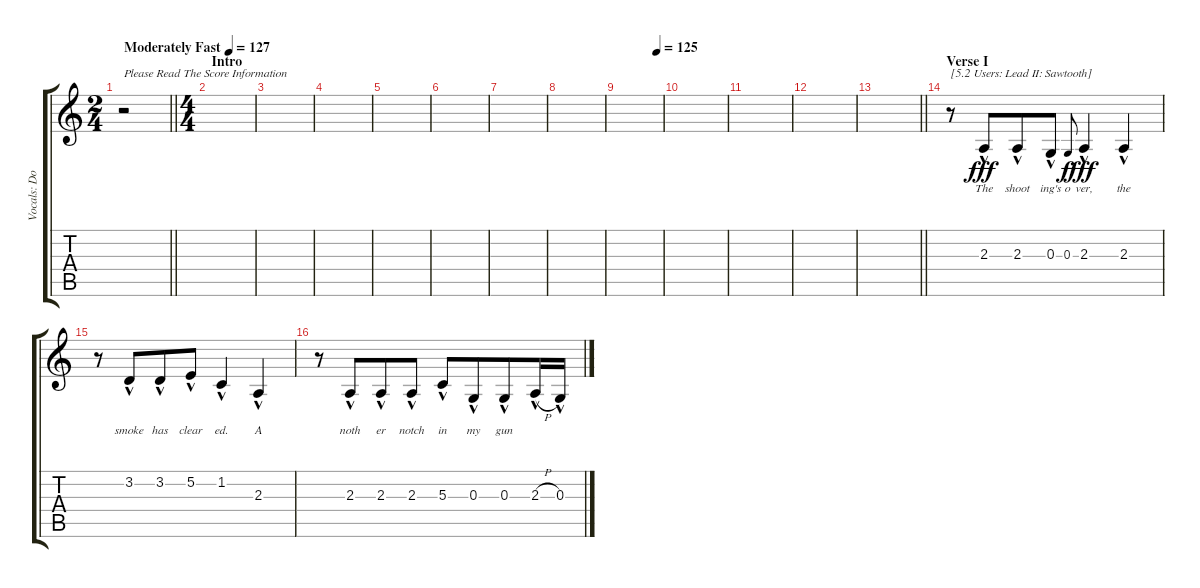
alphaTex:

\track ("Vocals: Don" "Vocals: Do") {instrument lead2sawtooth}
\staff {score tabs}
\tuning (E4 B3 G3 D3 A2 E2) {hide}
\ts (2 4)
\tempo (127 "Moderately Fast")
\clef g2
\barLineRight lightlight
\ks c
r.2{txt "Please Read The Score Information" dy fff instrument lead2sawtooth} |
\ts (4 4)
\section ("" "Intro")
|
|
|
|
|
|
|
\tempo (125 0.875)
|
|
|
|
\barLineRight lightlight
|
\section ("" "Verse I")
r.8{txt "[5.2 Users: Lead II: Sawtooth]"} 2.3{hac}.8{lyrics (0 "The") lyrics (1 "") lyrics (2 "") lyrics (3 "") lyrics (4 "") beam merge} 2.3{hac}.8{lyrics (0 "shoot") lyrics (1 "") lyrics (2 "") lyrics (3 "") lyrics (4 "")} 0.3{hac}.8{lyrics (0 "ing's") lyrics (1 "") lyrics (2 "") lyrics (3 "") lyrics (4 "")} 0.3.8{lyrics (0 "o") lyrics (1 "") lyrics (2 "") lyrics (3 "") lyrics (4 "") gr onbeat dy f} 2.3{hac}.4{lyrics (0 "ver,") lyrics (1 "") lyrics (2 "") lyrics (3 "") lyrics (4 "") dy fff} 2.3{hac}.4{lyrics (0 "the") lyrics (1 "") lyrics (2 "") lyrics (3 "") lyrics (4 "")} |
r.8 3.2{hac}.8{lyrics (0 "smoke") lyrics (1 "") lyrics (2 "") lyrics (3 "") lyrics (4 "") beam merge} 3.2{hac}.8{lyrics (0 "has") lyrics (1 "") lyrics (2 "") lyrics (3 "") lyrics (4 "")} 5.2{hac}.8{lyrics (0 "clear") lyrics (1 "") lyrics (2 "") lyrics (3 "") lyrics (4 "")} 1.2{hac}.4{lyrics (0 "ed.") lyrics (1 "") lyrics (2 "") lyrics (3 "") lyrics (4 "")} 2.3{hac}.4{lyrics (0 "A") lyrics (1 "") lyrics (2 "") lyrics (3 "") lyrics (4 "")} |
r.8 2.3{hac}.8{lyrics (0 "noth") lyrics (1 "") lyrics (2 "") lyrics (3 "") lyrics (4 "") beam merge} 2.3{hac}.8{lyrics (0 "er") lyrics (1 "") lyrics (2 "") lyrics (3 "") lyrics (4 "")} 2.3{hac}.8{lyrics (0 "notch") lyrics (1 "") lyrics (2 "") lyrics (3 "") lyrics (4 "") beam split} 5.3{hac}.8{lyrics (0 "in") lyrics (1 "") lyrics (2 "") lyrics (3 "") lyrics (4 "")} 0.3{hac}.8{lyrics (0 "my") lyrics (1 "") lyrics (2 "") lyrics (3 "") lyrics (4 "") beam merge} 0.3{hac}.8{lyrics (0 "gun") lyrics (1 "") lyrics (2 "") lyrics (3 "") lyrics (4 "")} 2.3{h hac}.16{lyrics (0 "") lyrics (1 "") lyrics (2 "") lyrics (3 "") lyrics (4 "")} 0.3{h hac}.16{lyrics (0 "") lyrics (1 "") lyrics (2 "") lyrics (3 "") lyrics (4 "")}
